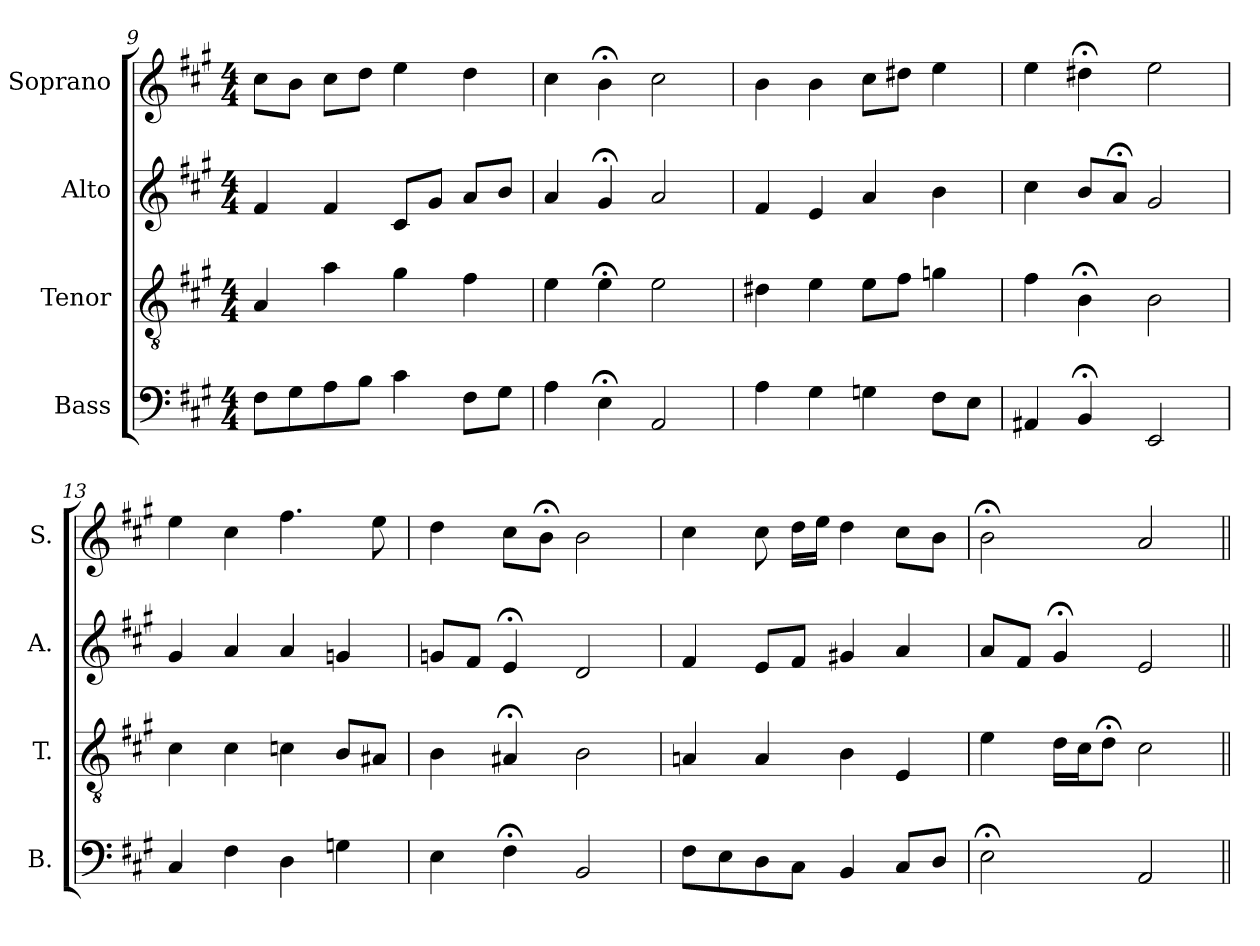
**kern	**kern	**kern	**kern
*part4	*part3	*part2	*part1
*staff4	*staff3	*staff2	*staff1
*I"Bass	*I"Tenor	*I"Alto	*I"Soprano
*I'B.	*I'T.	*I'A.	*I'S.
*clefF4	*clefGv2	*clefG2	*clefG2
*	*ITrd7c12	*	*
*k[f#c#g#]	*k[f#c#g#]	*k[f#c#g#]	*k[f#c#g#]
*A:	*A:	*A:	*A:
*M4/4	*M4/4	*M4/4	*M4/4
=9	=9	=9	=9
8F#\L	4AA/	4f#/	8cc#\L
8G#\	.	.	8b\J
8A\	4A\	4f#/	8cc#\L
8B\J	.	.	8dd\J
4c#\	4G#\	8c#/L	4ee\
.	.	8g#/J	.
8F#\L	4F#\	8a/L	4dd\
8G#\J	.	8b/J	.
=10	=10	=10	=10
4A\	4E\	4a/	4cc#\
4E;<\	4E;<\	4g#;</	4b;<\
2AA/	2E\	2a/	2cc#\
!!LO:PB:g=z
=11	=11	=11	=11
4A\	4D#X\	4f#/	4b\
4G#\	4E\	4e/	4b\
4Gn\	8E\L	4a/	8cc#\L
.	8F#\J	.	8dd#X\J
8F#\L	4Gn\	4b\	4ee\
8E\J	.	.	.
=12	=12	=12	=12
4AA#X/	4F#\	4cc#\	4ee\
4BB;</	4BB;<\	8b/L	4dd#X;<\
.	.	8a;</J	.
2EE/	2BB\	2g#/	2ee\
=13	=13	=13	=13
4C#/	4C#\	4g#/	4ee\
4F#\	4C#\	4a/	4cc#\
4D\	4Cn\	4a/	4.ff#\
4Gn\	8BB/L	4gn/	.
.	8AA#X/J	.	8ee\
!!LO:LB:g=z
=14	=14	=14	=14
4E\	4BB\	8gn/L	4dd\
.	.	8f#/J	.
4F#;<\	4AA#X;</	4e;</	8cc#\L
.	.	.	8b;<\J
2BB/	2BB\	2d/	2b\
=15	=15	=15	=15
8F#\L	4AAn/	4f#/	4cc#\
8E\	.	.	.
8D\	4AA/	8e/L	8cc#\
8C#\J	.	8f#/J	16dd\LL
.	.	.	16ee\JJ
4BB/	4BB\	4g#X/	4dd\
8C#/L	4EE/	4a/	8cc#\L
8D/J	.	.	8b\J
=16	=16	=16	=16
2E;<\	4E\	8a/L	2b;<\
.	.	8f#/J	.
.	16D\LL	4g#;</	.
.	16C#\J	.	.
.	8D;<\J	.	.
2AA/	2C#\	2e/	2a/
=||	=||	=||	=||
*-	*-	*-	*-
